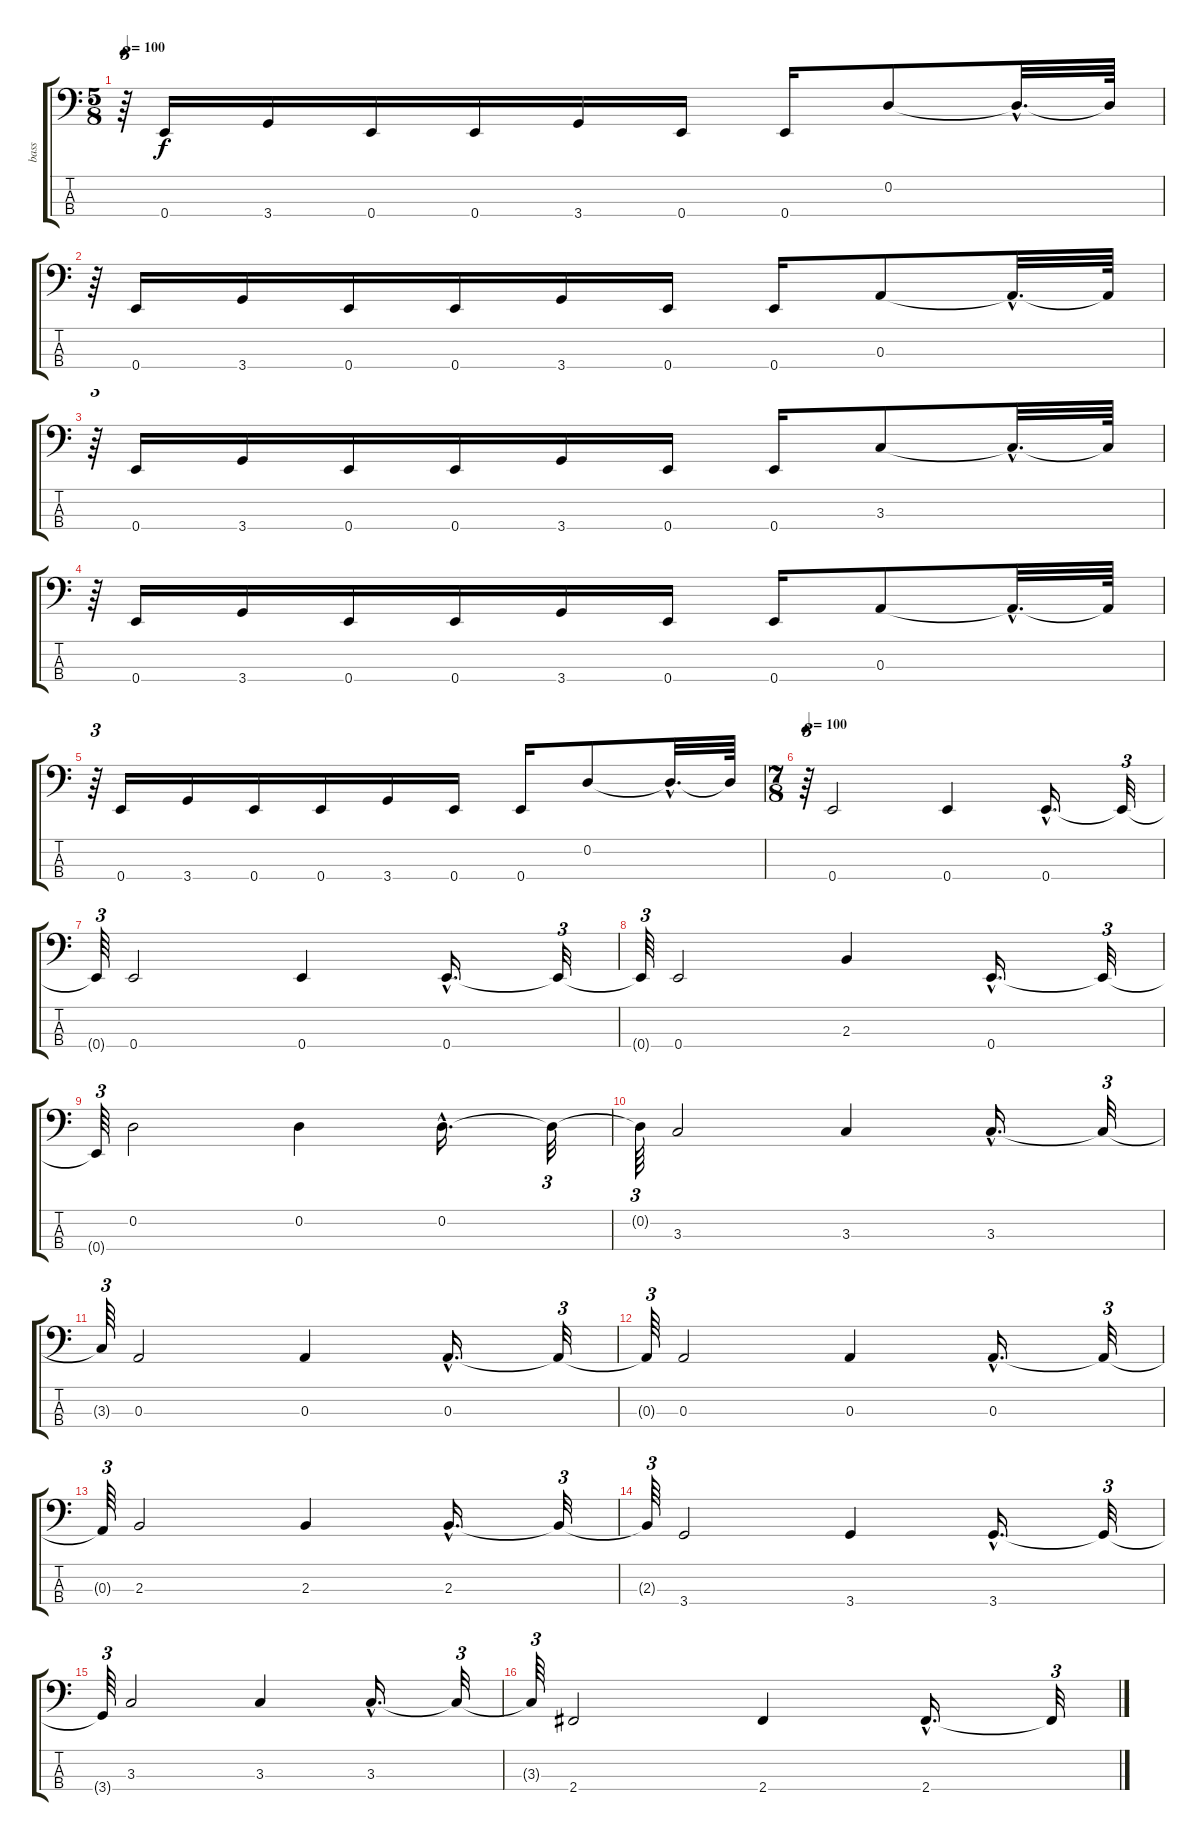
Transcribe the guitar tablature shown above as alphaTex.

\track ("bass" "bass") {instrument electricbassfinger}
\staff {score tabs}
\tuning (G2 D2 A1 E1) {hide}
\ts (5 8)
\tempo 100
\clef f4
\ks c
r.64{tu (3 2) dy f} 0.4.16 3.4.16 0.4.16 0.4.16 3.4.16 0.4.16 0.4.16 0.2.8 0.2{hac t}.32{d} 0.2{t}.64 |
r.64{tu (3 2)} 0.4.16 3.4.16 0.4.16 0.4.16 3.4.16 0.4.16 0.4.16 0.3.8 0.3{hac t}.32{d} 0.3{t}.64 |
r.64{tu (3 2)} 0.4.16 3.4.16 0.4.16 0.4.16 3.4.16 0.4.16 0.4.16 3.3.8 3.3{hac t}.32{d} 3.3{t}.64 |
r.64{tu (3 2)} 0.4.16 3.4.16 0.4.16 0.4.16 3.4.16 0.4.16 0.4.16 0.3.8 0.3{hac t}.32{d} 0.3{t}.64 |
r.64{tu (3 2)} 0.4.16 3.4.16 0.4.16 0.4.16 3.4.16 0.4.16 0.4.16 0.2.8 0.2{hac t}.32{d} 0.2{t}.64 |
\ts (7 8)
\tempo 100
r.64{tu (3 2)} 0.4.2 0.4.4 0.4{hac}.16{d} 0.4{t}.32{tu (3 2)} |
0.4{t}.64{tu (3 2)} 0.4.2 0.4.4 0.4{hac}.16{d} 0.4{t}.32{tu (3 2)} |
0.4{t}.64{tu (3 2)} 0.4.2 2.3.4 0.4{hac}.16{d} 0.4{t}.32{tu (3 2)} |
0.4{t}.64{tu (3 2)} 0.2.2 0.2.4 0.2{hac}.16{d} 0.2{t}.32{tu (3 2)} |
0.2{t}.64{tu (3 2)} 3.3.2 3.3.4 3.3{hac}.16{d} 3.3{t}.32{tu (3 2)} |
3.3{t}.64{tu (3 2)} 0.3.2 0.3.4 0.3{hac}.16{d} 0.3{t}.32{tu (3 2)} |
0.3{t}.64{tu (3 2)} 0.3.2 0.3.4 0.3{hac}.16{d} 0.3{t}.32{tu (3 2)} |
0.3{t}.64{tu (3 2)} 2.3.2 2.3.4 2.3{hac}.16{d} 2.3{t}.32{tu (3 2)} |
2.3{t}.64{tu (3 2)} 3.4.2 3.4.4 3.4{hac}.16{d} 3.4{t}.32{tu (3 2)} |
3.4{t}.64{tu (3 2)} 3.3.2 3.3.4 3.3{hac}.16{d} 3.3{t}.32{tu (3 2)} |
3.3{t}.64{tu (3 2)} 2.4.2 2.4.4 2.4{hac}.16{d} 2.4{t}.32{tu (3 2)}
